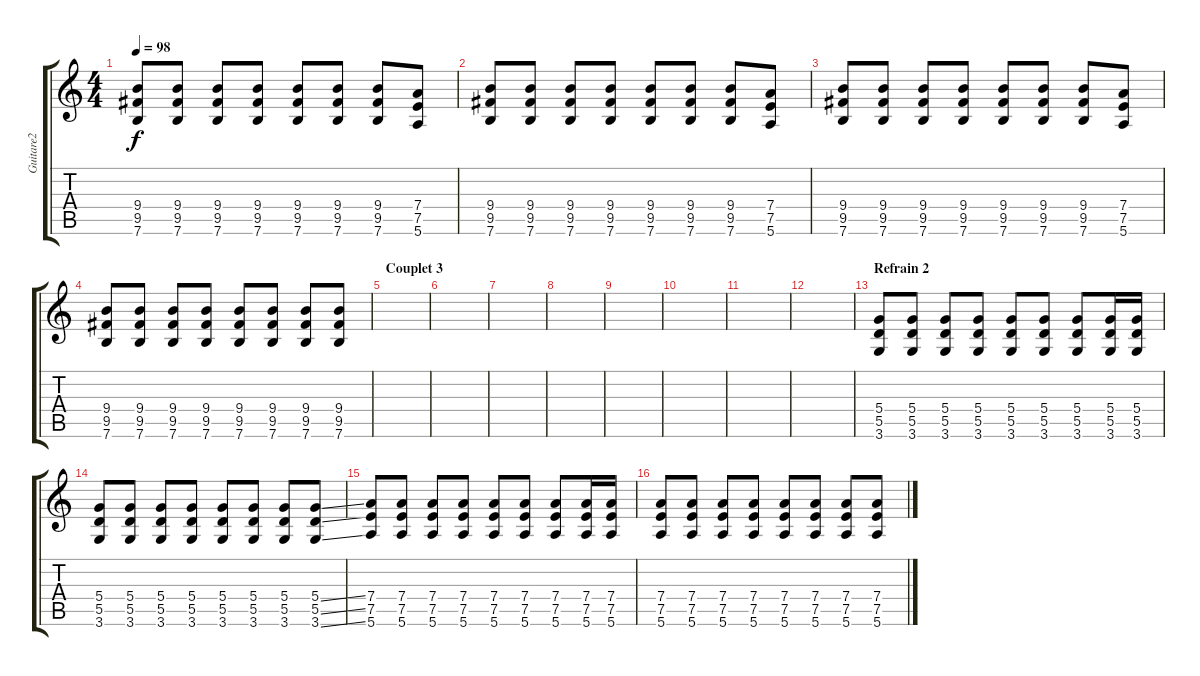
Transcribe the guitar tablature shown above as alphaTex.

\track ("Guitare2" "Guitare2") {instrument distortionguitar}
\staff {score tabs}
\tuning (E4 B3 G3 D3 A2 E2) {hide}
\ts (4 4)
\tempo 98
\clef g2
\ks c
(9.4 9.5 7.6).8{dy f} (9.4 9.5 7.6).8 (9.4 9.5 7.6).8 (9.4 9.5 7.6).8 (9.4 9.5 7.6).8 (9.4 9.5 7.6).8 (9.4 9.5 7.6).8 (7.4 7.5 5.6).8 |
(9.4 9.5 7.6).8 (9.4 9.5 7.6).8 (9.4 9.5 7.6).8 (9.4 9.5 7.6).8 (9.4 9.5 7.6).8 (9.4 9.5 7.6).8 (9.4 9.5 7.6).8 (7.4 7.5 5.6).8 |
(9.4 9.5 7.6).8 (9.4 9.5 7.6).8 (9.4 9.5 7.6).8 (9.4 9.5 7.6).8 (9.4 9.5 7.6).8 (9.4 9.5 7.6).8 (9.4 9.5 7.6).8 (7.4 7.5 5.6).8 |
(9.4 9.5 7.6).8 (9.4 9.5 7.6).8 (9.4 9.5 7.6).8 (9.4 9.5 7.6).8 (9.4 9.5 7.6).8 (9.4 9.5 7.6).8 (9.4 9.5 7.6).8 (9.4 9.5 7.6).8 |
\section ("" "Couplet 3")
|
|
|
|
|
|
|
|
\section ("" "Refrain 2")
(5.4 5.5 3.6).8 (5.4 5.5 3.6).8 (5.4 5.5 3.6).8 (5.4 5.5 3.6).8 (5.4 5.5 3.6).8 (5.4 5.5 3.6).8 (5.4 5.5 3.6).8 (5.4 5.5 3.6).16 (5.4 5.5 3.6).16 |
(5.4 5.5 3.6).8 (5.4 5.5 3.6).8 (5.4 5.5 3.6).8 (5.4 5.5 3.6).8 (5.4 5.5 3.6).8 (5.4 5.5 3.6).8 (5.4 5.5 3.6).8 (5.4{ss} 5.5{ss} 3.6{ss}).8 |
(7.4 7.5 5.6).8 (7.4 7.5 5.6).8 (7.4 7.5 5.6).8 (7.4 7.5 5.6).8 (7.4 7.5 5.6).8 (7.4 7.5 5.6).8 (7.4 7.5 5.6).8 (7.4 7.5 5.6).16 (7.4 7.5 5.6).16 |
(7.4 7.5 5.6).8 (7.4 7.5 5.6).8 (7.4 7.5 5.6).8 (7.4 7.5 5.6).8 (7.4 7.5 5.6).8 (7.4 7.5 5.6).8 (7.4 7.5 5.6).8 (7.4 7.5 5.6).8
